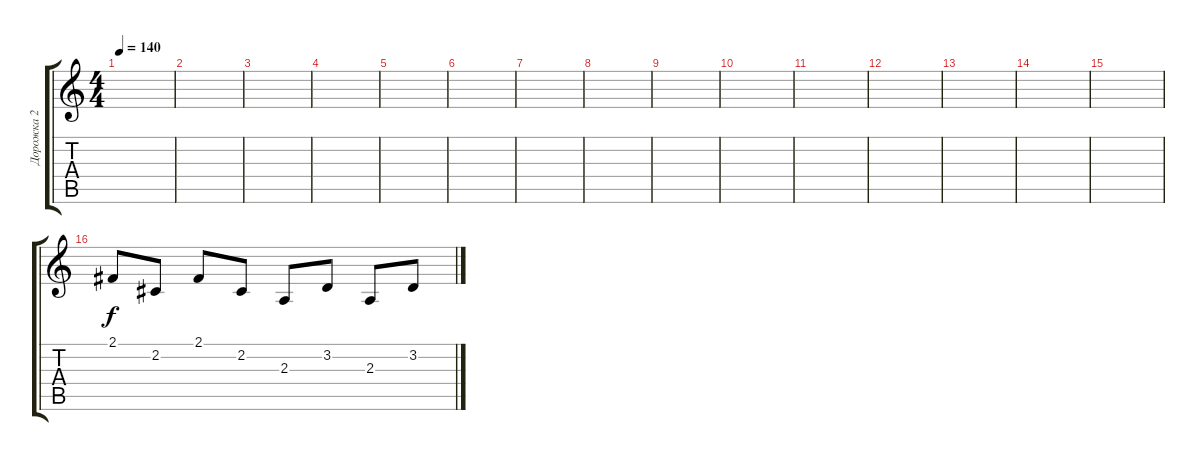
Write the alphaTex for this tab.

\track ("Дорожка 2" "Дорожка 2") {instrument synthbrass1}
\staff {score tabs}
\tuning (E4 B3 G3 D3 A2 E2) {hide}
\ts (4 4)
\tempo 140
\clef g2
\ks c
|
|
|
|
|
|
|
|
|
|
|
|
|
|
|
2.1.8 2.2.8 2.1.8 2.2.8 2.3.8 3.2.8 2.3.8 3.2.8
